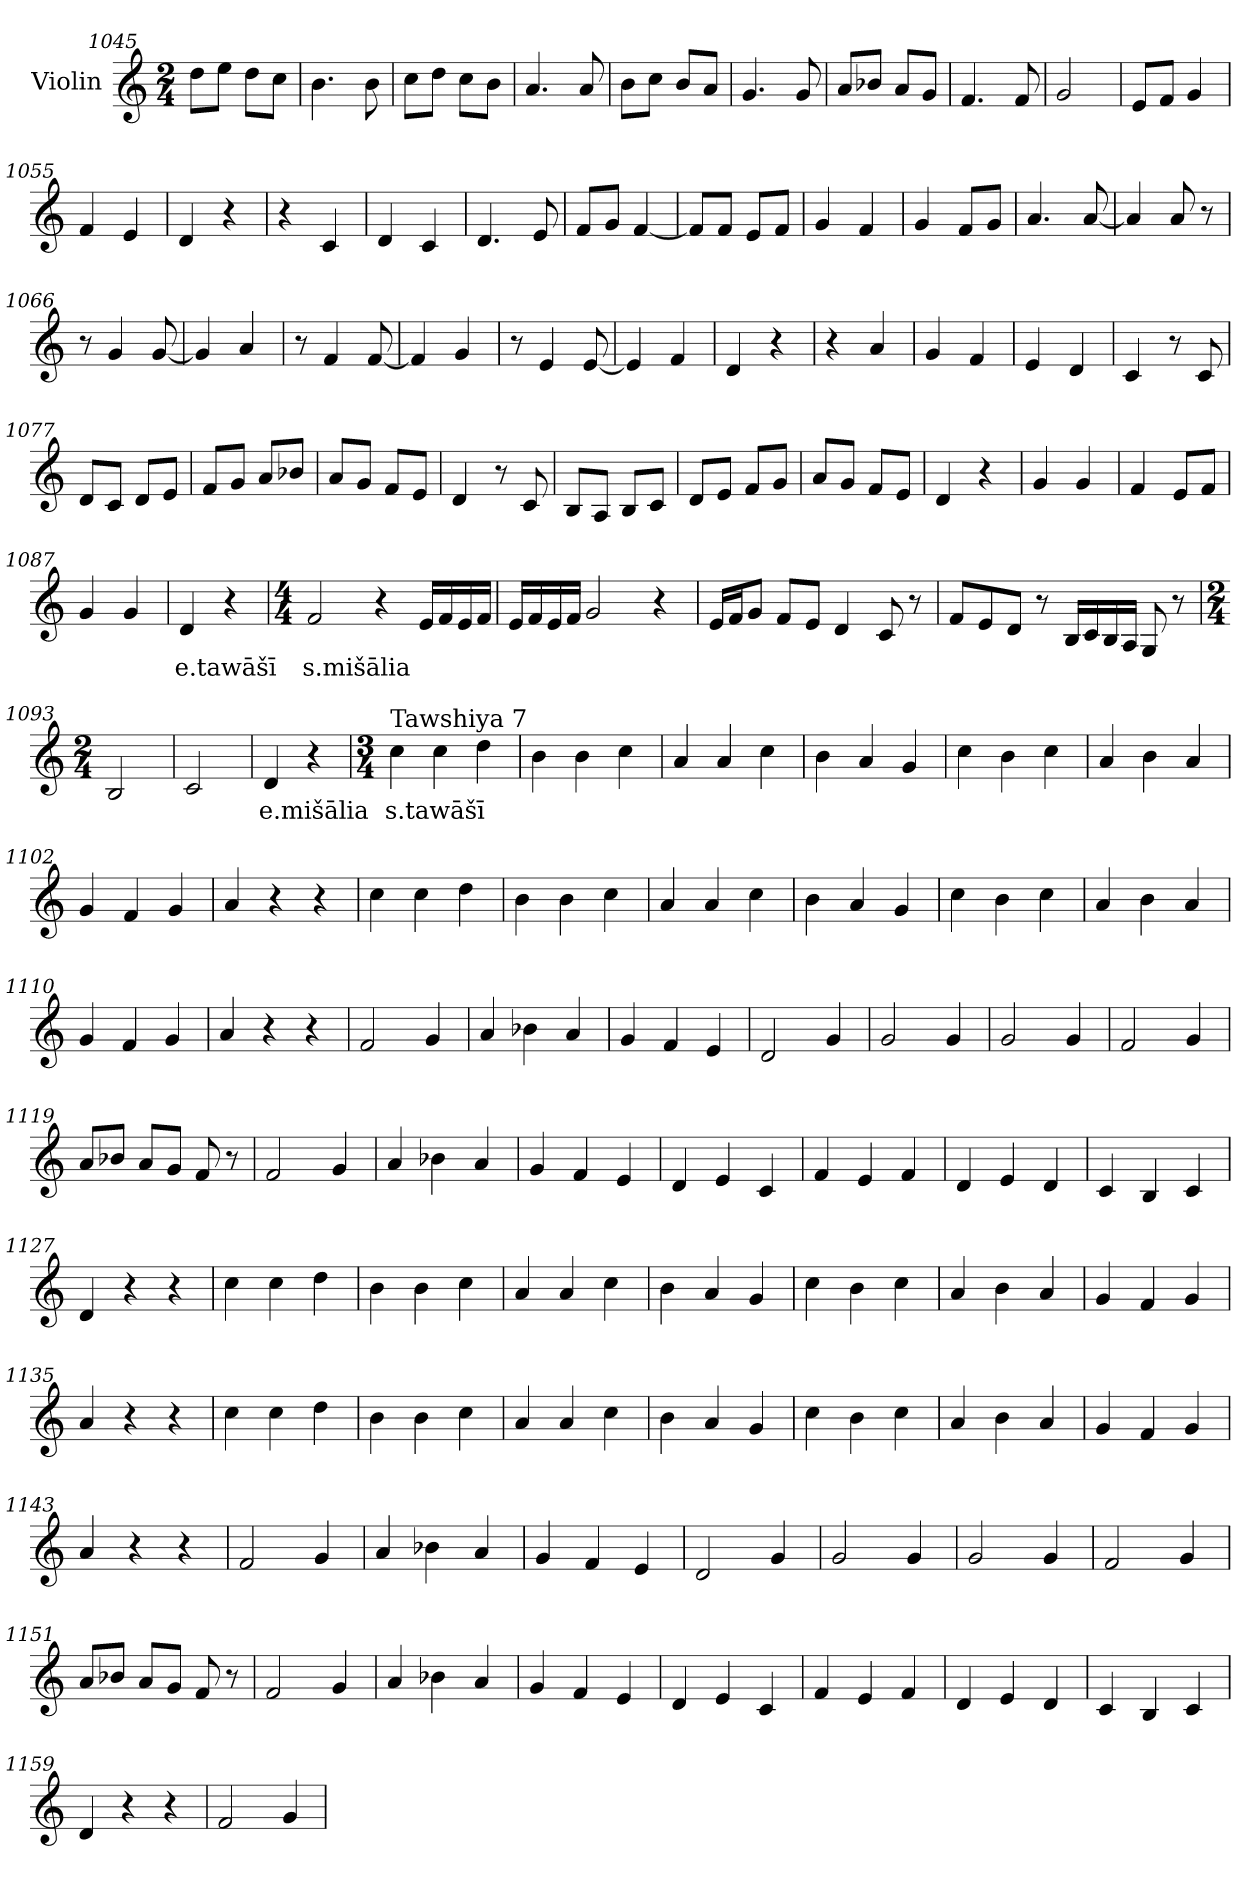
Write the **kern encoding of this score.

**kern	**text
*part1	*part1
*staff1	*staff1
*I"Violin	*
*clefG2	*
*k[]	*
*M2/4	*
=1045	=1045
8dd\L	.
8ee\J	.
8dd\L	.
8cc\J	.
=1046	=1046
4.b\	.
8b\	.
=1047	=1047
8cc\L	.
8dd\J	.
8cc\L	.
8b\J	.
=1048	=1048
4.a/	.
8a/	.
=1049	=1049
8b\L	.
8cc\J	.
8b/L	.
8a/J	.
=1050	=1050
4.g/	.
8g/	.
!!LO:LB:g=z
=1051	=1051
8a/L	.
8b-X/J	.
8a/L	.
8g/J	.
=1052	=1052
4.f/	.
8f/	.
=1053	=1053
2g/	.
=1054	=1054
8e/L	.
8f/J	.
4g/	.
=1055	=1055
4f/	.
4e/	.
=1056	=1056
4d/	.
4r	.
=1057	=1057
4r	.
4c/	.
=1058	=1058
4d/	.
4c/	.
=1059	=1059
4.d/	.
8e/	.
=1060	=1060
8f/L	.
8g/J	.
[4f/	.
!!LO:PB:g=z
=1061	=1061
8f/L]	.
8f/J	.
8e/L	.
8f/J	.
=1062	=1062
4g/	.
4f/	.
=1063	=1063
4g/	.
8f/L	.
8g/J	.
=1064	=1064
4.a/	.
[8a/	.
=1065	=1065
4a/]	.
8a/	.
8r	.
=1066	=1066
8r	.
4g/	.
[8g/	.
=1067	=1067
4g/]	.
4a/	.
=1068	=1068
8r	.
4f/	.
[8f/	.
=1069	=1069
4f/]	.
4g/	.
!!LO:LB:g=z
=1070	=1070
8r	.
4e/	.
[8e/	.
=1071	=1071
4e/]	.
4f/	.
=1072	=1072
4d/	.
4r	.
=1073	=1073
4r	.
4a/	.
=1074	=1074
4g/	.
4f/	.
=1075	=1075
4e/	.
4d/	.
=1076	=1076
4c/	.
8r	.
8c/	.
=1077	=1077
8d/L	.
8c/J	.
8d/L	.
8e/J	.
=1078	=1078
8f/L	.
8g/J	.
8a/L	.
8b-X/J	.
!!LO:LB:g=z
=1079	=1079
8a/L	.
8g/J	.
8f/L	.
8e/J	.
=1080	=1080
4d/	.
8r	.
8c/	.
=1081	=1081
8B/L	.
8A/J	.
8B/L	.
8c/J	.
=1082	=1082
8d/L	.
8e/J	.
8f/L	.
8g/J	.
=1083	=1083
8a/L	.
8g/J	.
8f/L	.
8e/J	.
=1084	=1084
4d/	.
4r	.
=1085	=1085
4g/	.
4g/	.
=1086	=1086
4f/	.
8e/L	.
8f/J	.
=1087	=1087
4g/	.
4g/	.
!!LO:LB:g=z
=1088	=1088
!	!LO:LY:b
4d/	e.tawāšī
4r	.
=1089	=1089
*M4/4	*
*MM90	*
!	!LO:LY:b
2f/	s.mišālia
4r	.
16e/LL	.
16f/	.
16e/	.
16f/JJ	.
=1090	=1090
16e/LL	.
16f/	.
16e/	.
16f/JJ	.
2g/	.
4r	.
=1091	=1091
16e/LL	.
16f/J	.
8g/J	.
8f/L	.
8e/J	.
4d/	.
8c/	.
8r	.
=1092	=1092
8f/L	.
8e/	.
8d/J	.
8r	.
16B/LL	.
16c/	.
16B/	.
16A/JJ	.
8G/	.
8r	.
!!LO:LB:g=z
=1093	=1093
*M2/4	*
*MM150	*
2B/	.
=1094	=1094
2c/	.
=1095	=1095
!	!LO:LY:b
4d/	e.mišālia
4r	.
=1096	=1096
*M3/4	*
!LO:TX:a:t=Tawshiya 7	!
!	!LO:LY:b
4cc\	s.tawāšī
4cc\	.
4dd\	.
=1097	=1097
4b\	.
4b\	.
4cc\	.
=1098	=1098
4a/	.
4a/	.
4cc\	.
=1099	=1099
4b\	.
4a/	.
4g/	.
=1100	=1100
4cc\	.
4b\	.
4cc\	.
!!LO:LB:g=z
=1101	=1101
4a/	.
4b\	.
4a/	.
=1102	=1102
4g/	.
4f/	.
4g/	.
=1103	=1103
4a/	.
4r	.
4r	.
=1104	=1104
4cc\	.
4cc\	.
4dd\	.
=1105	=1105
4b\	.
4b\	.
4cc\	.
=1106	=1106
4a/	.
4a/	.
4cc\	.
=1107	=1107
4b\	.
4a/	.
4g/	.
!!LO:LB:g=z
=1108	=1108
4cc\	.
4b\	.
4cc\	.
=1109	=1109
4a/	.
4b\	.
4a/	.
=1110	=1110
4g/	.
4f/	.
4g/	.
=1111	=1111
4a/	.
4r	.
4r	.
=1112	=1112
2f/	.
4g/	.
=1113	=1113
4a/	.
4b-X\	.
4a/	.
=1114	=1114
4g/	.
4f/	.
4e/	.
=1115	=1115
2d/	.
4g/	.
!!LO:LB:g=z
=1116	=1116
2g/	.
4g/	.
=1117	=1117
2g/	.
4g/	.
=1118	=1118
2f/	.
4g/	.
=1119	=1119
8a/L	.
8b-X/J	.
8a/L	.
8g/J	.
8f/	.
8r	.
=1120	=1120
2f/	.
4g/	.
=1121	=1121
4a/	.
4b-X\	.
4a/	.
=1122	=1122
4g/	.
4f/	.
4e/	.
=1123	=1123
4d/	.
4e/	.
4c/	.
!!LO:PB:g=z
=1124	=1124
4f/	.
4e/	.
4f/	.
=1125	=1125
4d/	.
4e/	.
4d/	.
=1126	=1126
4c/	.
4B/	.
4c/	.
=1127	=1127
4d/	.
4r	.
4r	.
=1128	=1128
4cc\	.
4cc\	.
4dd\	.
=1129	=1129
4b\	.
4b\	.
4cc\	.
=1130	=1130
4a/	.
4a/	.
4cc\	.
!!LO:LB:g=z
=1131	=1131
4b\	.
4a/	.
4g/	.
=1132	=1132
4cc\	.
4b\	.
4cc\	.
=1133	=1133
4a/	.
4b\	.
4a/	.
=1134	=1134
4g/	.
4f/	.
4g/	.
=1135	=1135
4a/	.
4r	.
4r	.
=1136	=1136
4cc\	.
4cc\	.
4dd\	.
=1137	=1137
4b\	.
4b\	.
4cc\	.
!!LO:LB:g=z
=1138	=1138
4a/	.
4a/	.
4cc\	.
=1139	=1139
4b\	.
4a/	.
4g/	.
=1140	=1140
4cc\	.
4b\	.
4cc\	.
=1141	=1141
4a/	.
4b\	.
4a/	.
=1142	=1142
4g/	.
4f/	.
4g/	.
=1143	=1143
4a/	.
4r	.
4r	.
=1144	=1144
2f/	.
4g/	.
!!LO:LB:g=z
=1145	=1145
4a/	.
4b-X\	.
4a/	.
=1146	=1146
4g/	.
4f/	.
4e/	.
=1147	=1147
2d/	.
4g/	.
=1148	=1148
2g/	.
4g/	.
=1149	=1149
2g/	.
4g/	.
=1150	=1150
2f/	.
4g/	.
=1151	=1151
8a/L	.
8b-X/J	.
8a/L	.
8g/J	.
8f/	.
8r	.
=1152	=1152
2f/	.
4g/	.
!!LO:LB:g=z
=1153	=1153
4a/	.
4b-X\	.
4a/	.
=1154	=1154
4g/	.
4f/	.
4e/	.
=1155	=1155
4d/	.
4e/	.
4c/	.
=1156	=1156
4f/	.
4e/	.
4f/	.
=1157	=1157
4d/	.
4e/	.
4d/	.
=1158	=1158
4c/	.
4B/	.
4c/	.
=1159	=1159
4d/	.
4r	.
4r	.
!!LO:LB:g=z
=1160	=1160
2f/	.
4g/	.
=	=
*-	*-
